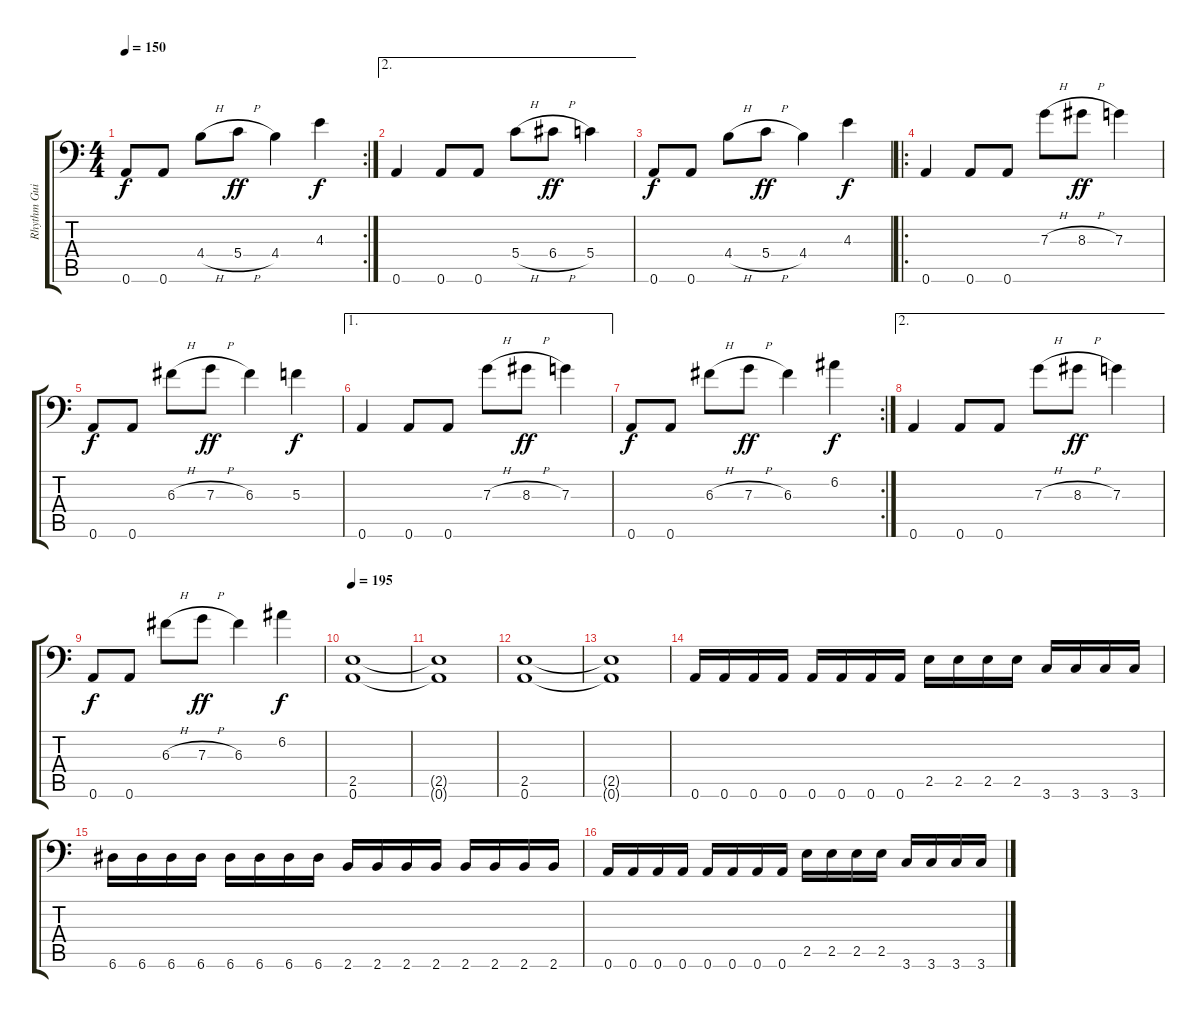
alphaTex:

\track ("Rhythm Guitar" "Rhythm Gui") {instrument overdrivenguitar}
\staff {score tabs}
\tuning (A3 E3 C3 G2 D2 A1) {hide}
\rc 2
\ts (4 4)
\tempo 150
\clef f4
\ks c
0.6.8{dy f} 0.6.8 4.4{h}.8 5.4{h}.8{dy ff} 4.4.4 4.3.4{dy f} |
\ae 2
0.6.4 0.6.8 0.6.8 5.4{h}.8 6.4{h}.8{dy ff} 5.4.4 |
0.6.8{dy f} 0.6.8 4.4{h}.8 5.4{h}.8{dy ff} 4.4.4 4.3.4{dy f} |
\ro
0.6.4 0.6.8 0.6.8 7.3{h}.8 8.3{h}.8{dy ff} 7.3.4 |
0.6.8{dy f} 0.6.8 6.3{h}.8 7.3{h}.8{dy ff} 6.3.4 5.3.4{dy f} |
\ae 1
0.6.4 0.6.8 0.6.8 7.3{h}.8 8.3{h}.8{dy ff} 7.3.4 |
\rc 2
0.6.8{dy f} 0.6.8 6.3{h}.8 7.3{h}.8{dy ff} 6.3.4 6.2.4{dy f} |
\ae 2
0.6.4 0.6.8 0.6.8 7.3{h}.8 8.3{h}.8{dy ff} 7.3.4 |
0.6.8{dy f} 0.6.8 6.3{h}.8 7.3{h}.8{dy ff} 6.3.4 6.2.4{dy f} |
\tempo 195
(2.5 0.6).1 |
(2.5{t} 0.6{t}).1 |
(2.5 0.6).1 |
(2.5{t} 0.6{t}).1 |
0.6.16 0.6.16 0.6.16 0.6.16 0.6.16 0.6.16 0.6.16 0.6.16 2.5.16 2.5.16 2.5.16 2.5.16 3.6.16 3.6.16 3.6.16 3.6.16 |
6.6.16 6.6.16 6.6.16 6.6.16 6.6.16 6.6.16 6.6.16 6.6.16 2.6.16 2.6.16 2.6.16 2.6.16 2.6.16 2.6.16 2.6.16 2.6.16 |
0.6.16 0.6.16 0.6.16 0.6.16 0.6.16 0.6.16 0.6.16 0.6.16 2.5.16 2.5.16 2.5.16 2.5.16 3.6.16 3.6.16 3.6.16 3.6.16
